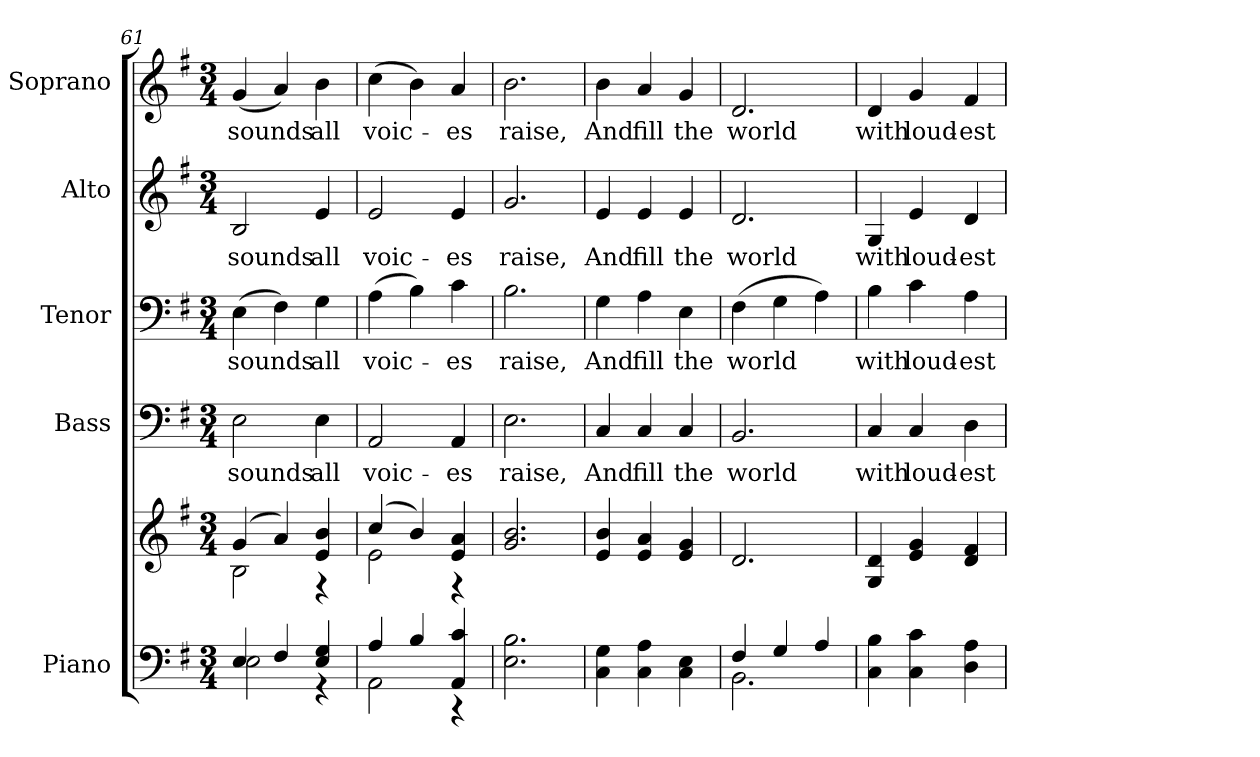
**kern	**kern	**kern	**text	**kern	**text	**kern	**text	**kern	**text
*part5	*part5	*part4	*part4	*part3	*part3	*part2	*part2	*part1	*part1
*staff6	*staff5	*staff4	*staff4	*staff3	*staff3	*staff2	*staff2	*staff1	*staff1
*I"Piano	*	*I"Bass	*	*I"Tenor	*	*I"Alto	*	*I"Soprano	*
*I'Pno.	*	*I'B.	*	*I'T.	*	*I'A.	*	*I'S.	*
*clefF4	*clefG2	*clefF4	*	*clefF4	*	*clefG2	*	*clefG2	*
*k[f#]	*k[f#]	*k[f#]	*	*k[f#]	*	*k[f#]	*	*k[f#]	*
*G:	*G:	*G:	*	*G:	*	*G:	*	*G:	*
*M3/4	*M3/4	*M3/4	*	*M3/4	*	*M3/4	*	*M3/4	*
=61	=61	=61	=61	=61	=61	=61	=61	=61	=61
*^	*^	*	*	*	*	*	*	*	*
!	!	!	!	!	!LO:LY:b:color=#000000	!	!	!	!	!	!
!	!	!	!	!	!	!	!LO:LY:b:color=#000000	!	!	!	!
!	!	!	!	!	!	!	!	!	!LO:LY:b:color=#000000	!	!
!	!	!	!	!	!	!	!	!	!	!	!LO:LY:b:color=#000000
4Ei/	2Ei\	(4gi/	2Bi\	2Ei\	sounds	(4Ei\	sounds	2Bi/	sounds	(4gi/	sounds
4F#i/	.	4ai/)	.	.	.	4F#i\)	.	.	.	4ai/)	.
!	!	!	!	!	!LO:LY:b:color=#000000	!	!	!	!	!	!
!	!	!	!	!	!	!	!LO:LY:b:color=#000000	!	!	!	!
!	!	!	!	!	!	!	!	!	!LO:LY:b:color=#000000	!	!
!	!	!	!	!	!	!	!	!	!	!	!LO:LY:b:color=#000000
4Ei/ 4Gi	4r	4ei/ 4bi	4r	4Ei\	all	4Gi\	all	4ei/	all	4bi\	all
!!LO:PB:g=z
=62	=62	=62	=62	=62	=62	=62	=62	=62	=62	=62	=62
!	!	!	!	!	!LO:LY:b:color=#000000	!	!	!	!	!	!
!	!	!	!	!	!	!	!LO:LY:b:color=#000000	!	!	!	!
!	!	!	!	!	!	!	!	!	!LO:LY:b:color=#000000	!	!
!	!	!	!	!	!	!	!	!	!	!	!LO:LY:b:color=#000000
4Ai/	2AAi\	(4cci/	2ei\	2AAi/	voic-	(4Ai\	voic-	2ei/	voic-	(4cci\	voic-
4Bi/	.	4bi/)	.	.	.	4Bi\)	.	.	.	4bi\)	.
!	!	!	!	!	!LO:LY:b:color=#000000	!	!	!	!	!	!
!	!	!	!	!	!	!	!LO:LY:b:color=#000000	!	!	!	!
!	!	!	!	!	!	!	!	!	!LO:LY:b:color=#000000	!	!
!	!	!	!	!	!	!	!	!	!	!	!LO:LY:b:color=#000000
4AAi/ 4ci	4r	4ei/ 4ai	4r	4AAi/	-es	4ci\	-es	4ei/	-es	4ai/	-es
*v	*v	*	*	*	*	*	*	*	*	*	*
*	*v	*v	*	*	*	*	*	*	*	*
=63	=63	=63	=63	=63	=63	=63	=63	=63	=63
*^	*^	*	*	*	*	*	*	*	*
!	!	!	!	!	!LO:LY:b:color=#000000	!	!	!	!	!	!
*v	*v	*	*	*	*	*	*	*	*	*	*
*	*v	*v	*	*	*	*	*	*	*	*
*^	*^	*	*	*	*	*	*	*	*
!	!	!	!	!	!	!	!LO:LY:b:color=#000000	!	!	!	!
*v	*v	*	*	*	*	*	*	*	*	*	*
*	*v	*v	*	*	*	*	*	*	*	*
*^	*^	*	*	*	*	*	*	*	*
!	!	!	!	!	!	!	!	!	!LO:LY:b:color=#000000	!	!
*v	*v	*	*	*	*	*	*	*	*	*	*
*	*v	*v	*	*	*	*	*	*	*	*
*^	*^	*	*	*	*	*	*	*	*
!	!	!	!	!	!	!	!	!	!	!	!LO:LY:b:color=#000000
*v	*v	*	*	*	*	*	*	*	*	*	*
*	*v	*v	*	*	*	*	*	*	*	*
2.Ei\ 2.Bi	2.gi/ 2.bi	2.Ei\	raise,	2.Bi\	raise,	2.gi/	raise,	2.bi\	raise,
=64	=64	=64	=64	=64	=64	=64	=64	=64	=64
!	!	!	!LO:LY:b:color=#000000	!	!	!	!	!	!
!	!	!	!	!	!LO:LY:b:color=#000000	!	!	!	!
!	!	!	!	!	!	!	!LO:LY:b:color=#000000	!	!
!	!	!	!	!	!	!	!	!	!LO:LY:b:color=#000000
4Ci\ 4Gi	4ei/ 4bi	4Ci/	And	4Gi\	And	4ei/	And	4bi\	And
!	!	!	!LO:LY:b:color=#000000	!	!	!	!	!	!
!	!	!	!	!	!LO:LY:b:color=#000000	!	!	!	!
!	!	!	!	!	!	!	!LO:LY:b:color=#000000	!	!
!	!	!	!	!	!	!	!	!	!LO:LY:b:color=#000000
4Ci\ 4Ai	4ei/ 4ai	4Ci/	fill	4Ai\	fill	4ei/	fill	4ai/	fill
!	!	!	!LO:LY:b:color=#000000	!	!	!	!	!	!
!	!	!	!	!	!LO:LY:b:color=#000000	!	!	!	!
!	!	!	!	!	!	!	!LO:LY:b:color=#000000	!	!
!	!	!	!	!	!	!	!	!	!LO:LY:b:color=#000000
4Ci\ 4Ei	4ei/ 4gi	4Ci/	the	4Ei\	the	4ei/	the	4gi/	the
!!LO:PB:g=z
=65	=65	=65	=65	=65	=65	=65	=65	=65	=65
*^	*	*	*	*	*	*	*	*	*
!	!	!	!	!LO:LY:b:color=#000000	!	!	!	!	!	!
!	!	!	!	!	!	!LO:LY:b:color=#000000	!	!	!	!
!	!	!	!	!	!	!	!	!LO:LY:b:color=#000000	!	!
!	!	!	!	!	!	!	!	!	!	!LO:LY:b:color=#000000
4F#i/	2.BBi\	2.di/	2.BBi/	world	(4F#i\	world	2.di/	world	2.di/	world
4Gi/	.	.	.	.	4Gi\	.	.	.	.	.
4Ai/	.	.	.	.	4Ai\)	.	.	.	.	.
*v	*v	*	*	*	*	*	*	*	*	*
=66	=66	=66	=66	=66	=66	=66	=66	=66	=66
!	!	!	!LO:LY:b:color=#000000	!	!	!	!	!	!
!	!	!	!	!	!LO:LY:b:color=#000000	!	!	!	!
!	!	!	!	!	!	!	!LO:LY:b:color=#000000	!	!
!	!	!	!	!	!	!	!	!	!LO:LY:b:color=#000000
4Ci\ 4Bi	4Gi/ 4di	4Ci/	with	4Bi\	with	4Gi/	with	4di/	with
!	!	!	!LO:LY:b:color=#000000	!	!	!	!	!	!
!	!	!	!	!	!LO:LY:b:color=#000000	!	!	!	!
!	!	!	!	!	!	!	!LO:LY:b:color=#000000	!	!
!	!	!	!	!	!	!	!	!	!LO:LY:b:color=#000000
4Ci\ 4ci	4ei/ 4gi	4Ci/	loud-	4ci\	loud-	4ei/	loud-	4gi/	loud-
!	!	!	!LO:LY:b:color=#000000	!	!	!	!	!	!
!	!	!	!	!	!LO:LY:b:color=#000000	!	!	!	!
!	!	!	!	!	!	!	!LO:LY:b:color=#000000	!	!
!	!	!	!	!	!	!	!	!	!LO:LY:b:color=#000000
4Di\ 4Ai	4di/ 4f#i	4Di\	-est	4Ai\	-est	4di/	-est	4f#i/	-est
=	=	=	=	=	=	=	=	=	=
*-	*-	*-	*-	*-	*-	*-	*-	*-	*-
